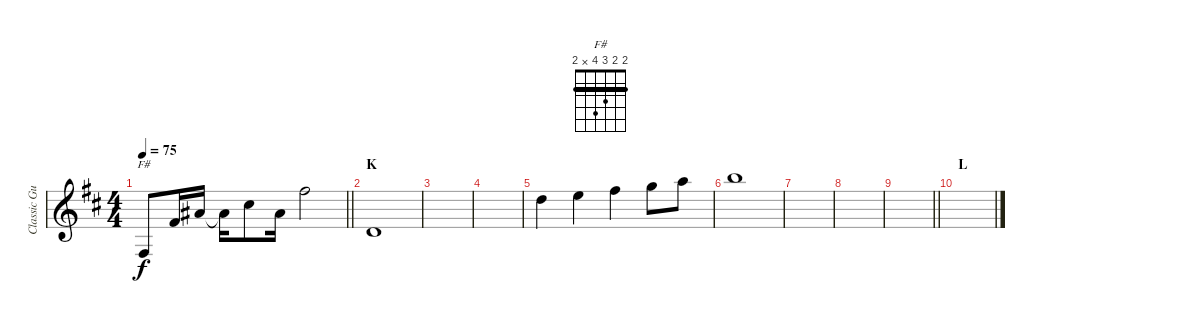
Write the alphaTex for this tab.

\track ("Classic Guitar 2" "Classic Gu") {instrument acousticguitarnylon}
\staff {score}
\tuning (E4 B3 G3 D3 A2 E2) {hide}
\chord ("F#" 2 2 3 4 x 2) {barre 2}
\ts (4 4)
\tempo 75
\clef g2
\barLineRight lightlight
\ks d
2.6.8{ch "F#" dy f} 4.4.16 3.3.16 3.3{t}.16 2.2.8 3.3.16 2.1.2 |
\section ("" "K")
0.4.1 |
|
|
3.2.4 0.1.4 2.1.4 3.1.8 5.1.8 |
7.1.1 |
|
|
\barLineRight lightlight
|
\section ("" "L")
